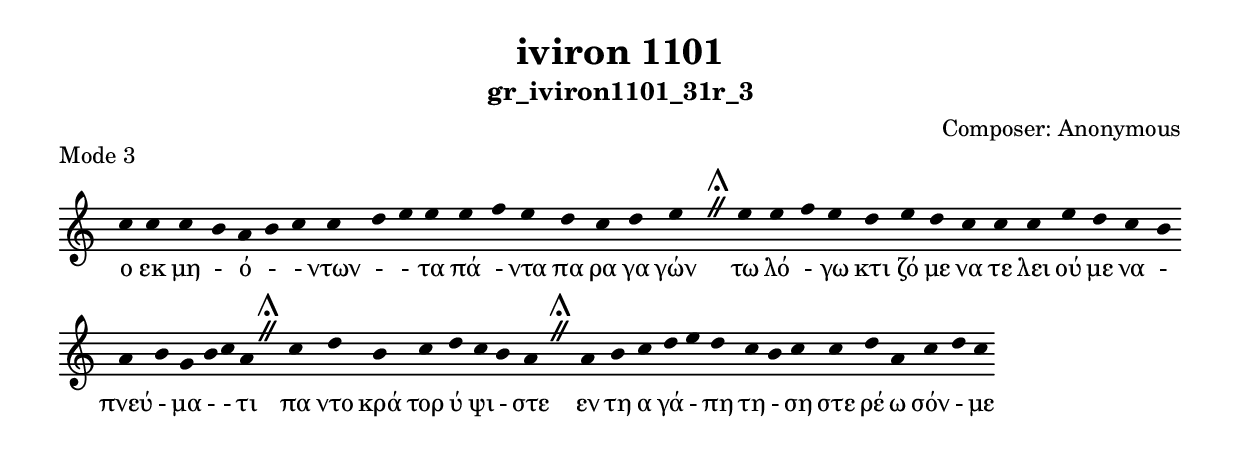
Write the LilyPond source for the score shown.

\include "gregorian.ly"

	\header {
 	  title = "iviron 1101"
	  subtitle = "gr_iviron1101_31r_3"
	  composer = "Composer: Αnonymous"
	  piece = "Mode 3"
	}

	chant = {
	  c''4 c''4 c''4 b'4 a'4 b'4 c''4 c''4 d''4 e''4 e''4 e''4 f''4 e''4 d''4 c''4 d''4 e''4 \divisioMaior
 e''4 e''4 f''4 e''4 d''4 e''4 d''4 c''4 c''4 c''4 e''4 d''4 c''4 b'4 a'4 b'4 g'4 b'4 c''4 a'4 \divisioMaior
 c''4 d''4 b'4 c''4 d''4 c''4 b'4 a'4 \divisioMaior
 a'4 b'4 c''4 d''4 e''4 d''4 c''4 b'4 c''4 c''4 d''4 a'4 c''4 d''4 c''4\finalis
	}

	verba = \lyricmode {ο εκ μη - ό -  - ντων -  - τα πά - ντα πα ρα γα γών 
τω λό - γω κτι ζό με να τε λει ού με να - πνεύ - μα -  - τι 
πα ντο κρά τορ ύ ψι - στε 
εν τη α γά - πη τη - ση στε ρέ ω σόν - με 
	}


	\score {
	  \new Staff <<
	  \new Voice = "melody" \chant
	  \new Lyrics = "one" \lyricsto melody \verba
	  >>
	  \layout {
	    \context {
	      \Staff
	      \remove "Time_signature_engraver"
	      \remove "Bar_engraver"
	    }
	    \context {
	      \Voice
	      \remove "Stem_engraver"
	    }
	  }
	}